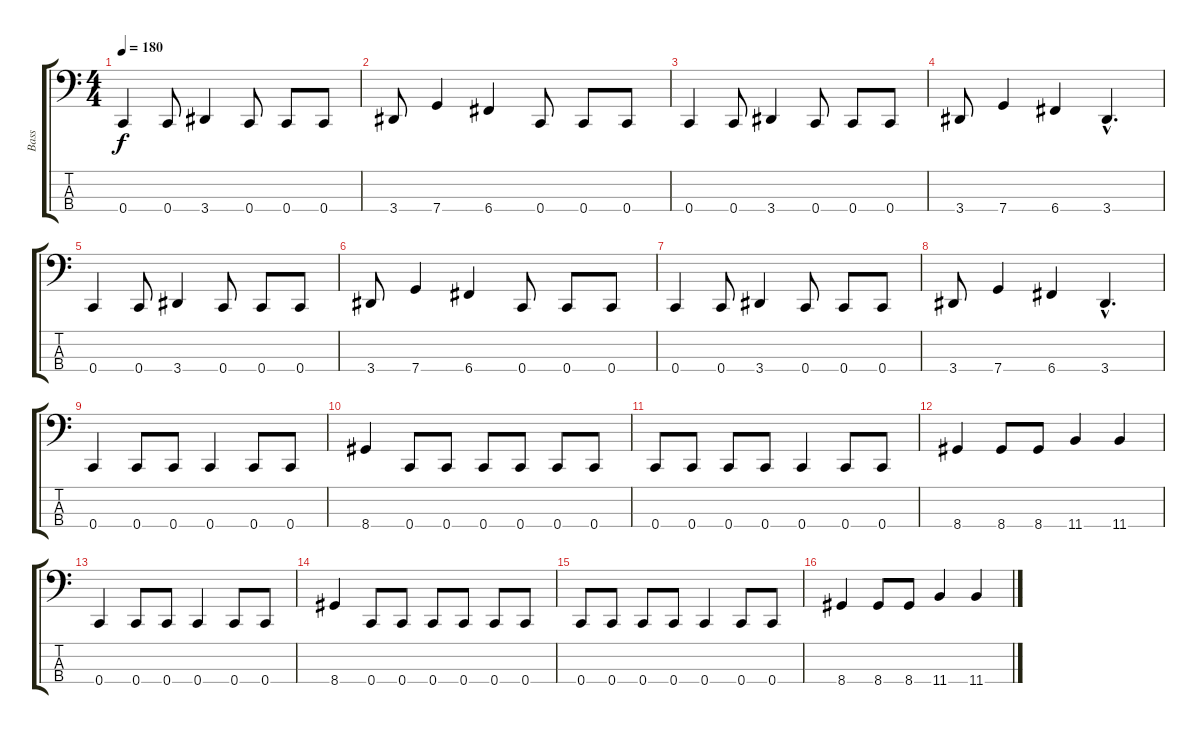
\track ("Bass" "Bass") {instrument electricbasspick}
\staff {score tabs}
\tuning (F2 C2 G1 C1) {hide}
\ts (4 4)
\tempo 180
\clef f4
\ks c
0.4.4{dy f} 0.4.8 3.4.4 0.4.8 0.4.8 0.4.8 |
3.4.8 7.4.4 6.4.4 0.4.8 0.4.8 0.4.8 |
0.4.4 0.4.8 3.4.4 0.4.8 0.4.8 0.4.8 |
3.4.8 7.4.4 6.4.4 3.4{hac}.4{d} |
0.4.4 0.4.8 3.4.4 0.4.8 0.4.8 0.4.8 |
3.4.8 7.4.4 6.4.4 0.4.8 0.4.8 0.4.8 |
0.4.4 0.4.8 3.4.4 0.4.8 0.4.8 0.4.8 |
3.4.8 7.4.4 6.4.4 3.4{hac}.4{d} |
0.4.4 0.4.8 0.4.8 0.4.4 0.4.8 0.4.8 |
8.4.4 0.4.8 0.4.8 0.4.8 0.4.8 0.4.8 0.4.8 |
0.4.8 0.4.8 0.4.8 0.4.8 0.4.4 0.4.8 0.4.8 |
8.4.4 8.4.8 8.4.8 11.4.4 11.4.4 |
0.4.4 0.4.8 0.4.8 0.4.4 0.4.8 0.4.8 |
8.4.4 0.4.8 0.4.8 0.4.8 0.4.8 0.4.8 0.4.8 |
0.4.8 0.4.8 0.4.8 0.4.8 0.4.4 0.4.8 0.4.8 |
8.4.4 8.4.8 8.4.8 11.4.4 11.4.4
